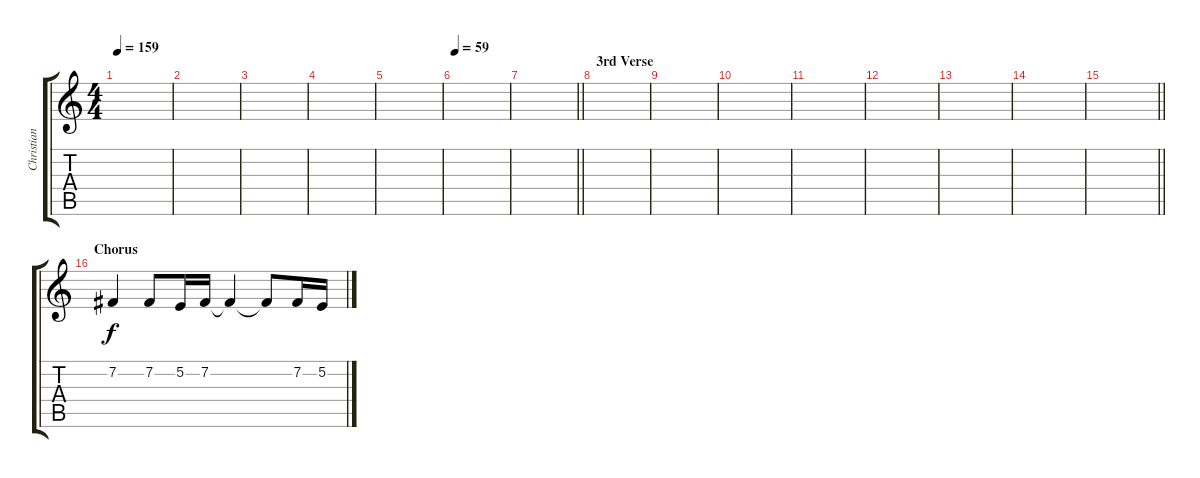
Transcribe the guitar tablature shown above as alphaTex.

\track ("Christian Augustin" "Christian ") {instrument lead6voice}
\staff {score tabs}
\tuning (E4 B3 G3 D3 A2 E2) {hide}
\ts (4 4)
\tempo 159
\clef g2
\ks c
|
|
|
|
|
\tempo 59
|
\barLineRight lightlight
|
\section ("" "3rd Verse")
|
|
|
|
|
|
|
\barLineRight lightlight
|
\section ("" "Chorus")
7.2.4 7.2.8 5.2.16 7.2.16 7.2{t}.4 7.2{t}.8 7.2.16 5.2.16
